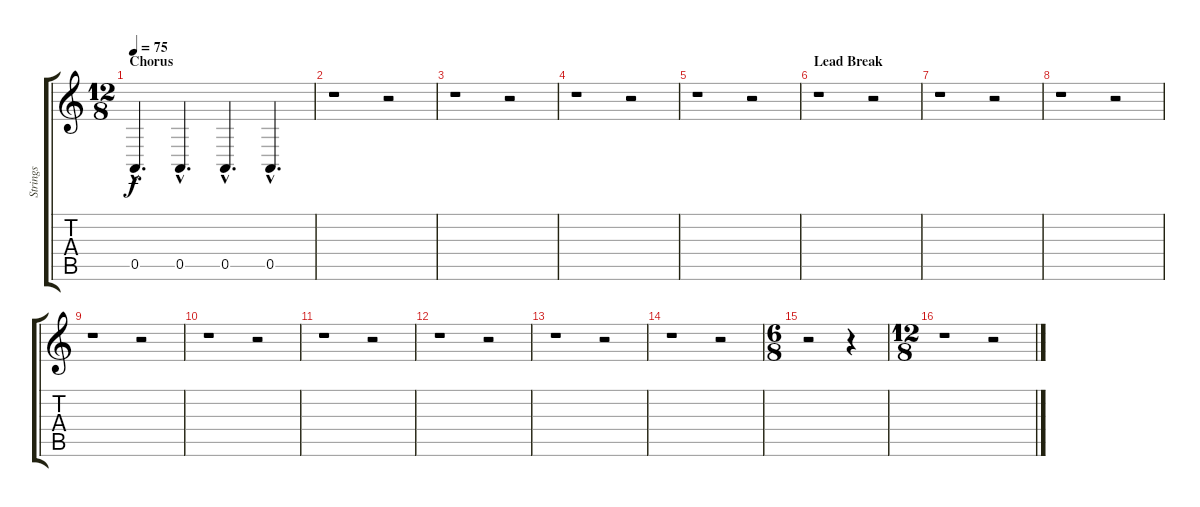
\track ("Strings" "Strings") {instrument tremolostrings}
\staff {score tabs}
\tuning (E4 B3 G3 D3 A2 E2) {hide}
\ts (12 8)
\section ("" "Chorus")
\tempo 75
\clef g2
\ks c
0.5{hac}.4{d dy f volume 14 instrument synthstrings1} 0.5{hac}.4{d} 0.5{hac}.4{d} 0.5{hac}.4{d} |
r.1 r.2 |
r.1 r.2 |
r.1 r.2 |
r.1 r.2 |
\section ("" "Lead Break")
r.1 r.2 |
r.1 r.2 |
r.1 r.2 |
r.1 r.2 |
r.1 r.2 |
r.1 r.2 |
r.1 r.2 |
r.1 r.2 |
r.1 r.2 |
\ts (6 8)
r.2 r.4 |
\ts (12 8)
r.1 r.2
